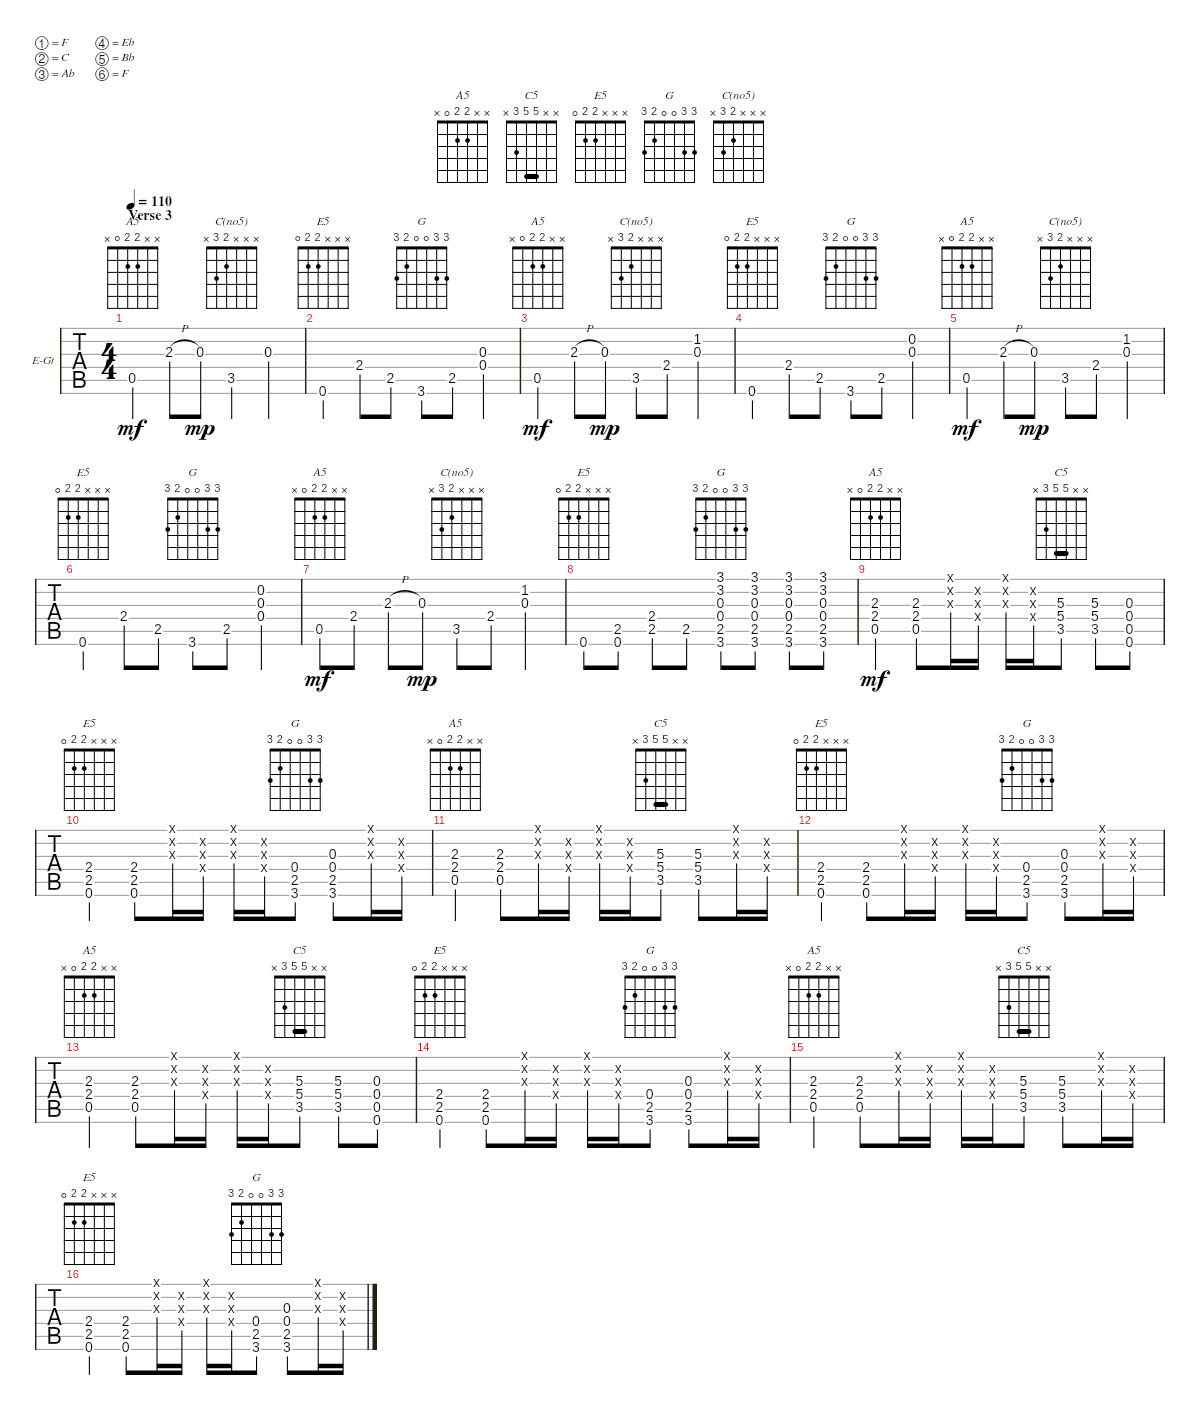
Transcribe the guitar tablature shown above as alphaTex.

\defaultSystemsLayout 4
\bracketExtendMode groupsimilarinstruments
\firstSystemTrackNameOrientation horizontal
\otherSystemsTrackNameOrientation horizontal
\chordDiagramsInScore
\track ("Guitar" "E-Gt") {instrument overdrivenguitar}
\staff {tabs}
\tuning (F4 C4 Ab3 Eb3 Bb2 F2)
\chord ("A5" x x 2 2 0 x) {showfingering false}
\chord ("C5" x x 5 5 3 x) {showfingering false barre 5}
\chord ("E5" x x x 2 2 0) {showfingering false barre 2}
\chord ("G" 3 3 0 0 2 3) {showfingering false}
\chord ("C(no5)" x x x 2 3 x) {showfingering false}
\chord ("E5" x x x 2 2 0) {showfingering false}
\ts (4 4)
\section ("" "Verse 3")
\tempo 110
\clef g2
\ks c
0.5.4{ch "A5" dy mf} 2.3{h}.8 0.3.8{dy mp} 3.5.4{ch "C(no5)"} 0.3.4 |
0.6.4{ch "E5"} 2.4.8 2.5.8 3.6.8{ch "G"} 2.5.8 (0.4 0.3).4 |
0.5.4{ch "A5" dy mf} 2.3{h}.8 0.3.8{dy mp} 3.5.8{ch "C(no5)"} 2.4.8 (0.3 1.2).4 |
0.6.4{ch "E5"} 2.4.8 2.5.8 3.6.8{ch "G"} 2.5.8 (0.3 0.2).4 |
0.5.4{ch "A5" dy mf} 2.3{h}.8 0.3.8{dy mp} 3.5.8{ch "C(no5)"} 2.4.8 (0.3 1.2).4 |
0.6.4{ch "E5"} 2.4.8 2.5.8 3.6.8{ch "G"} 2.5.8 (0.4 0.3 0.2).4 |
0.5.8{ch "A5" dy mf} 2.4.8 2.3{h}.8 0.3.8{dy mp} 3.5.8{ch "C(no5)"} 2.4.8 (0.3 1.2).4 |
0.6.8{ch "E5"} (0.6 2.5).8 (2.4 2.5).8 2.5.8 (3.6 2.5 0.4 0.3 3.2 3.1).8{ch "G"} (3.6 2.5 0.4 0.3 3.2 3.1).8 (3.6 2.5 0.4 0.3 3.2 3.1).8 (3.6 2.5 0.4 0.3 3.2 3.1).8 |
(0.5 2.4 2.3).4{ch "A5" dy mf} (0.5 2.4 2.3).8 (0.1{x} 0.2{x} 0.3{x}).16 (0.2{x} 0.3{x} 0.4{x}).16 (0.1{x} 0.2{x} 0.3{x}).16 (0.2{x} 0.3{x} 0.4{x}).16 (3.5 5.4 5.3).8{ch "C5"} (3.5 5.4 5.3).8 (0.4 0.3 0.6 0.5).8 |
(0.6 2.5 2.4).4{ch "E5"} (0.6 2.5 2.4).8 (0.1{x} 0.2{x} 0.3{x}).16 (0.2{x} 0.3{x} 0.4{x}).16 (0.1{x} 0.2{x} 0.3{x}).16 (0.2{x} 0.3{x} 0.4{x}).16 (3.6 2.5 0.4).8{ch "G"} (3.6 2.5 0.3 0.4).8 (0.1{x} 0.2{x} 0.3{x}).16 (0.2{x} 0.3{x} 0.4{x}).16 |
(0.5 2.4 2.3).4{ch "A5"} (0.5 2.4 2.3).8 (0.1{x} 0.2{x} 0.3{x}).16 (0.2{x} 0.3{x} 0.4{x}).16 (0.1{x} 0.2{x} 0.3{x}).16 (0.2{x} 0.3{x} 0.4{x}).16 (3.5 5.4 5.3).8{ch "C5"} (3.5 5.4 5.3).8 (0.1{x} 0.2{x} 0.3{x}).16 (0.2{x} 0.3{x} 0.4{x}).16 |
(0.6 2.5 2.4).4{ch "E5"} (0.6 2.5 2.4).8 (0.1{x} 0.2{x} 0.3{x}).16 (0.2{x} 0.3{x} 0.4{x}).16 (0.1{x} 0.2{x} 0.3{x}).16 (0.2{x} 0.3{x} 0.4{x}).16 (3.6 2.5 0.4).8{ch "G"} (3.6 2.5 0.3 0.4).8 (0.1{x} 0.2{x} 0.3{x}).16 (0.2{x} 0.3{x} 0.4{x}).16 |
(0.5 2.4 2.3).4{ch "A5"} (0.5 2.4 2.3).8 (0.1{x} 0.2{x} 0.3{x}).16 (0.2{x} 0.3{x} 0.4{x}).16 (0.1{x} 0.2{x} 0.3{x}).16 (0.2{x} 0.3{x} 0.4{x}).16 (3.5 5.4 5.3).8{ch "C5"} (3.5 5.4 5.3).8 (0.4 0.3 0.6 0.5).8 |
(0.6 2.5 2.4).4{ch "E5"} (0.6 2.5 2.4).8 (0.1{x} 0.2{x} 0.3{x}).16 (0.2{x} 0.3{x} 0.4{x}).16 (0.1{x} 0.2{x} 0.3{x}).16 (0.2{x} 0.3{x} 0.4{x}).16 (3.6 2.5 0.4).8{ch "G"} (3.6 2.5 0.3 0.4).8 (0.1{x} 0.2{x} 0.3{x}).16 (0.2{x} 0.3{x} 0.4{x}).16 |
(0.5 2.4 2.3).4{ch "A5"} (0.5 2.4 2.3).8 (0.1{x} 0.2{x} 0.3{x}).16 (0.2{x} 0.3{x} 0.4{x}).16 (0.1{x} 0.2{x} 0.3{x}).16 (0.2{x} 0.3{x} 0.4{x}).16 (3.5 5.4 5.3).8{ch "C5"} (3.5 5.4 5.3).8 (0.1{x} 0.2{x} 0.3{x}).16 (0.2{x} 0.3{x} 0.4{x}).16 |
(0.6 2.5 2.4).4{ch "E5"} (0.6 2.5 2.4).8 (0.1{x} 0.2{x} 0.3{x}).16 (0.2{x} 0.3{x} 0.4{x}).16 (0.1{x} 0.2{x} 0.3{x}).16 (0.2{x} 0.3{x} 0.4{x}).16 (3.6 2.5 0.4).8{ch "G"} (3.6 2.5 0.3 0.4).8 (0.1{x} 0.2{x} 0.3{x}).16 (0.2{x} 0.3{x} 0.4{x}).16
